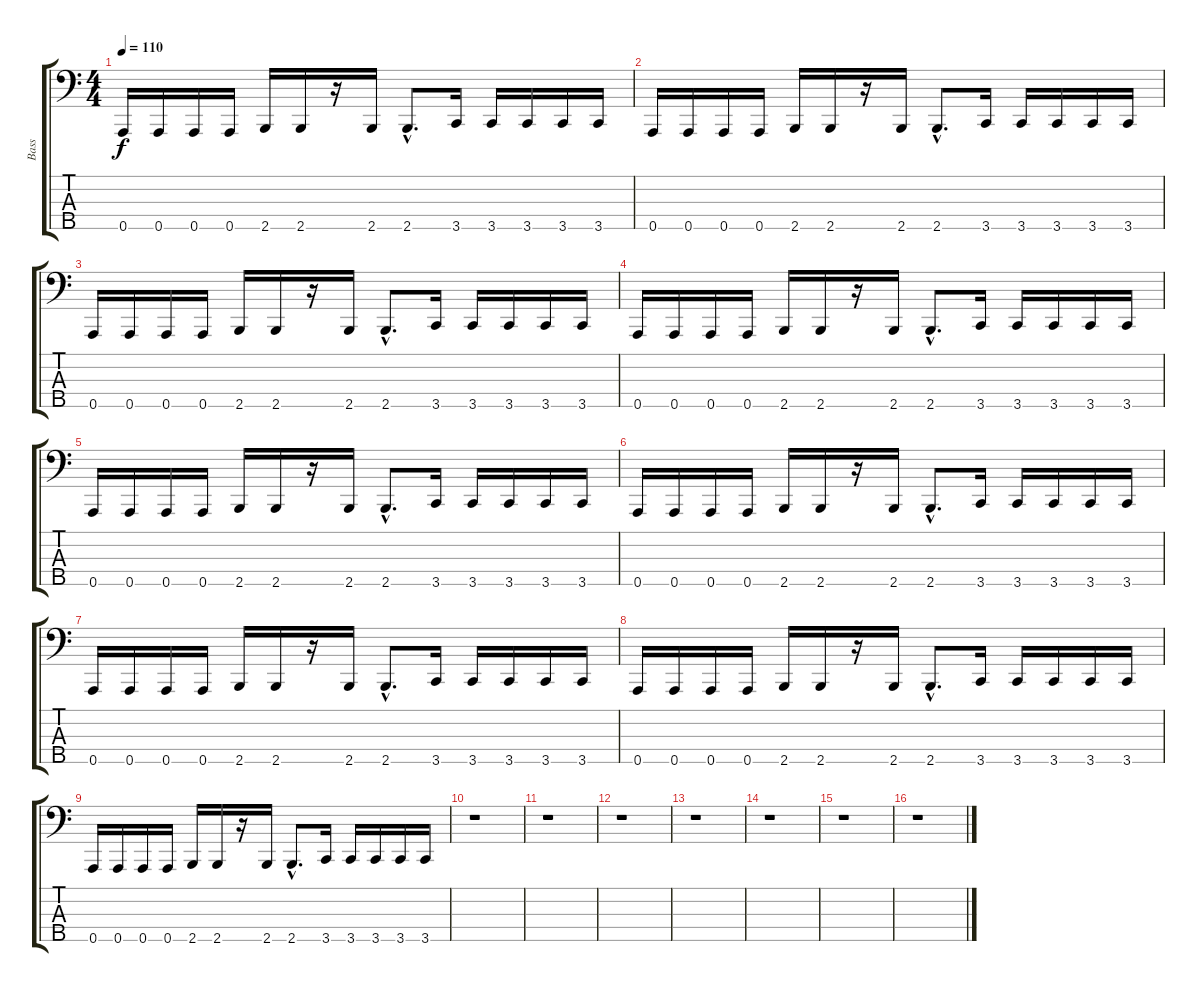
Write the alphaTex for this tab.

\track ("Bass" "Bass") {instrument electricbasspick}
\staff {score tabs}
\tuning (G2 D2 A1 E1 A0) {hide}
\ts (4 4)
\tempo 110
\clef f4
\ks c
0.5.16{dy f} 0.5.16 0.5.16 0.5.16 2.5.16 2.5.16 r.16 2.5.16 2.5{hac}.8{d} 3.5.16 3.5.16 3.5.16 3.5.16 3.5.16 |
0.5.16 0.5.16 0.5.16 0.5.16 2.5.16 2.5.16 r.16 2.5.16 2.5{hac}.8{d} 3.5.16 3.5.16 3.5.16 3.5.16 3.5.16 |
0.5.16 0.5.16 0.5.16 0.5.16 2.5.16 2.5.16 r.16 2.5.16 2.5{hac}.8{d} 3.5.16 3.5.16 3.5.16 3.5.16 3.5.16 |
0.5.16 0.5.16 0.5.16 0.5.16 2.5.16 2.5.16 r.16 2.5.16 2.5{hac}.8{d} 3.5.16 3.5.16 3.5.16 3.5.16 3.5.16 |
0.5.16 0.5.16 0.5.16 0.5.16 2.5.16 2.5.16 r.16 2.5.16 2.5{hac}.8{d} 3.5.16 3.5.16 3.5.16 3.5.16 3.5.16 |
0.5.16 0.5.16 0.5.16 0.5.16 2.5.16 2.5.16 r.16 2.5.16 2.5{hac}.8{d} 3.5.16 3.5.16 3.5.16 3.5.16 3.5.16 |
0.5.16 0.5.16 0.5.16 0.5.16 2.5.16 2.5.16 r.16 2.5.16 2.5{hac}.8{d} 3.5.16 3.5.16 3.5.16 3.5.16 3.5.16 |
0.5.16 0.5.16 0.5.16 0.5.16 2.5.16 2.5.16 r.16 2.5.16 2.5{hac}.8{d} 3.5.16 3.5.16 3.5.16 3.5.16 3.5.16 |
0.5.16 0.5.16 0.5.16 0.5.16 2.5.16 2.5.16 r.16 2.5.16 2.5{hac}.8{d} 3.5.16 3.5.16 3.5.16 3.5.16 3.5.16 |
r.1 |
r.1 |
r.1 |
r.1 |
r.1 |
r.1 |
r.1
